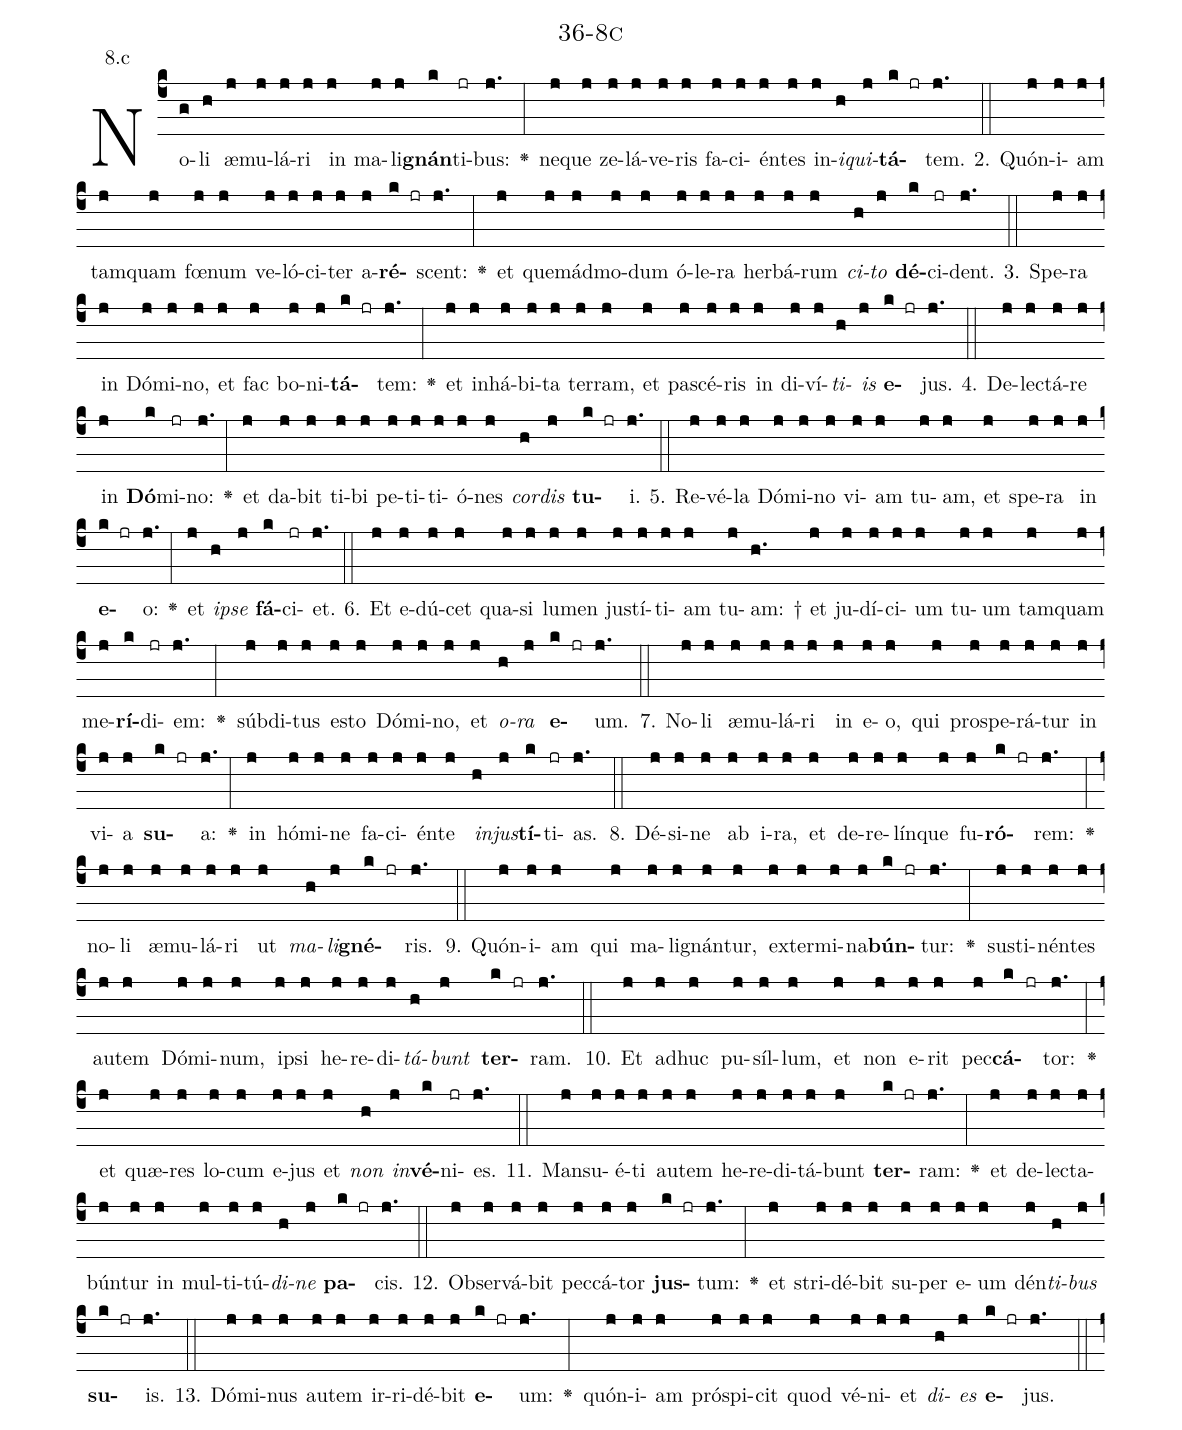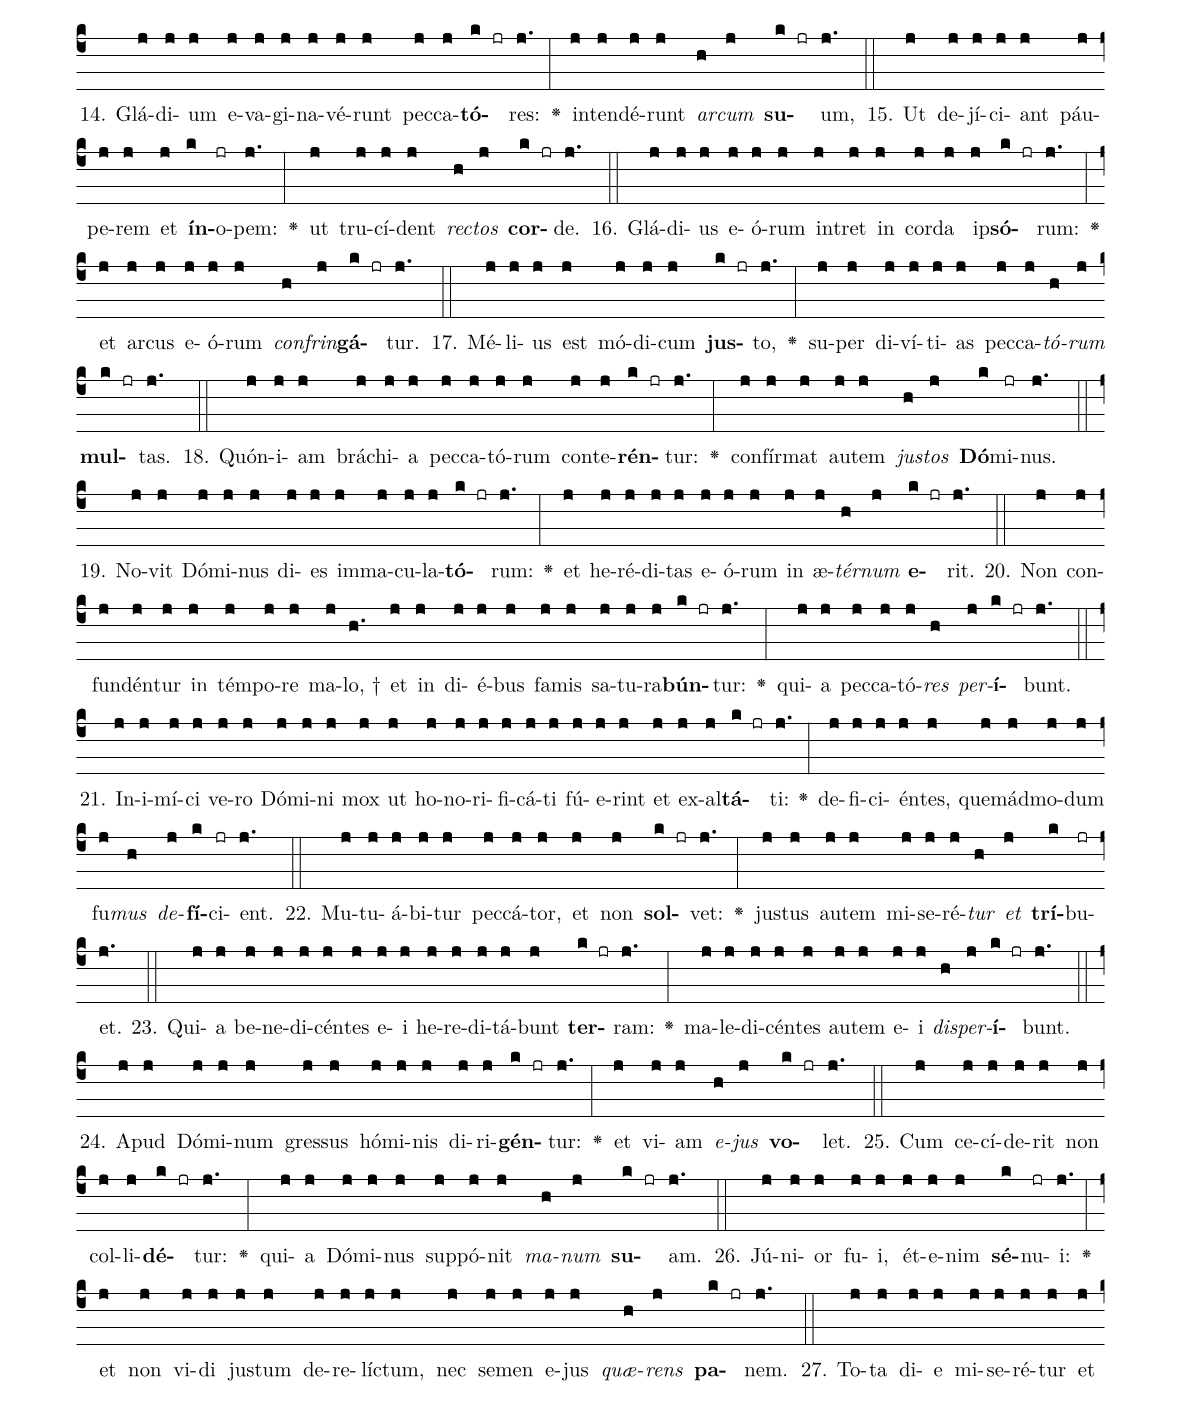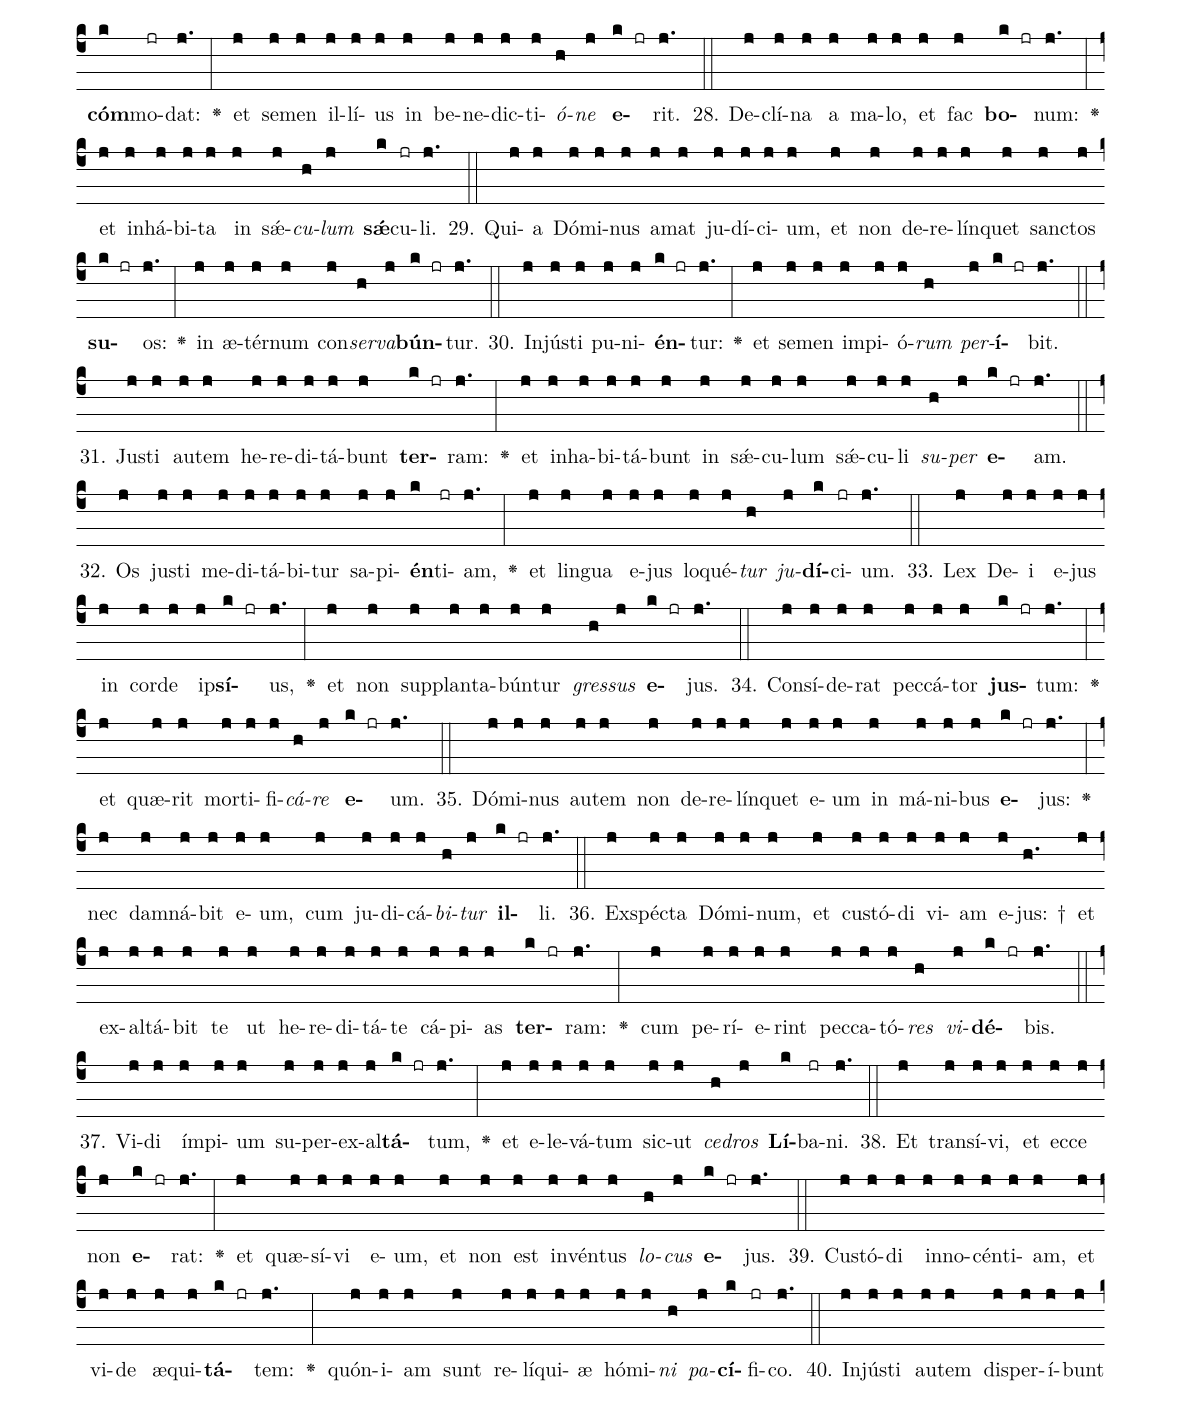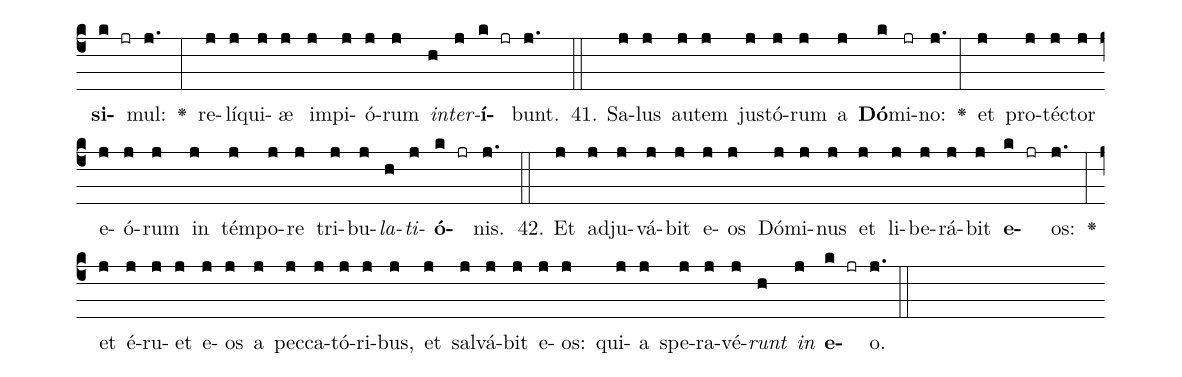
name: 36-8c;
annotation: 8.c;
%%
(c4)No(g)li(h) æ(j)mu(j)lá(j)ri(j) in(j) ma(j)li(j)<b>gnán</b>(k)ti(jr)bus:(j.) <v>\greheightstar</v>(:) ne(j)que(j) ze(j)lá(j)ve(j)ris(j) fa(j)ci(j)én(j)tes(j) in(j)<i>i</i>(h)<i>qui</i>(j)<b>tá</b>(k jr)tem.(j.) (::)
2. Quón(j)i(j)am(j) tam(j)quam(j) fœ(j)num(j) ve(j)ló(j)ci(j)ter(j) a(j)<b>ré</b>(k jr)scent:(j.) <v>\greheightstar</v>(:) et(j) quem(j)ád(j)mo(j)dum(j) ó(j)le(j)ra(j) her(j)bá(j)rum(j) <i>ci</i>(h)<i>to</i>(j) <b>dé</b>(k)ci(jr)dent.(j.) (::)
3. Spe(j)ra(j) in(j) Dó(j)mi(j)no,(j) et(j) fac(j) bo(j)ni(j)<b>tá</b>(k jr)tem:(j.) <v>\greheightstar</v>(:) et(j) in(j)há(j)bi(j)ta(j) ter(j)ram,(j) et(j) pa(j)scé(j)ris(j) in(j) di(j)ví(j)<i>ti</i>(h)<i>is</i>(j) <b>e</b>(k jr)jus.(j.) (::)
4. De(j)lec(j)tá(j)re(j) in(j) <b>Dó</b>(k)mi(jr)no:(j.) <v>\greheightstar</v>(:) et(j) da(j)bit(j) ti(j)bi(j) pe(j)ti(j)ti(j)ó(j)nes(j) <i>cor</i>(h)<i>dis</i>(j) <b>tu</b>(k jr)i.(j.) (::)
5. Re(j)vé(j)la(j) Dó(j)mi(j)no(j) vi(j)am(j) tu(j)am,(j) et(j) spe(j)ra(j) in(j) <b>e</b>(k jr)o:(j.) <v>\greheightstar</v>(:) et(j) <i>ip</i>(h)<i>se</i>(j) <b>fá</b>(k)ci(jr)et.(j.) (::)
6. Et(j) e(j)dú(j)cet(j) qua(j)si(j) lu(j)men(j) jus(j)tí(j)ti(j)am(j) tu(j)am: †(h.) et(j) ju(j)dí(j)ci(j)um(j) tu(j)um(j) tam(j)quam(j) me(j)<b>rí</b>(k)di(jr)em:(j.) <v>\greheightstar</v>(:) súb(j)di(j)tus(j) es(j)to(j) Dó(j)mi(j)no,(j) et(j) <i>o</i>(h)<i>ra</i>(j) <b>e</b>(k jr)um.(j.) (::)
7. No(j)li(j) æ(j)mu(j)lá(j)ri(j) in(j) e(j)o,(j) qui(j) pro(j)spe(j)rá(j)tur(j) in(j) vi(j)a(j) <b>su</b>(k jr)a:(j.) <v>\greheightstar</v>(:) in(j) hó(j)mi(j)ne(j) fa(j)ci(j)én(j)te(j) <i>in</i>(h)<i>jus</i>(j)<b>tí</b>(k)ti(jr)as.(j.) (::)
8. Dé(j)si(j)ne(j) ab(j) i(j)ra,(j) et(j) de(j)re(j)lín(j)que(j) fu(j)<b>ró</b>(k jr)rem:(j.) <v>\greheightstar</v>(:) no(j)li(j) æ(j)mu(j)lá(j)ri(j) ut(j) <i>ma</i>(h)<i>li</i>(j)<b>gné</b>(k jr)ris.(j.) (::)
9. Quón(j)i(j)am(j) qui(j) ma(j)li(j)gnán(j)tur,(j) ex(j)ter(j)mi(j)na(j)<b>bún</b>(k jr)tur:(j.) <v>\greheightstar</v>(:) sus(j)ti(j)nén(j)tes(j) au(j)tem(j) Dó(j)mi(j)num,(j) ip(j)si(j) he(j)re(j)di(j)<i>tá</i>(h)<i>bunt</i>(j) <b>ter</b>(k jr)ram.(j.) (::)
10. Et(j) ad(j)huc(j) pu(j)síl(j)lum,(j) et(j) non(j) e(j)rit(j) pec(j)<b>cá</b>(k jr)tor:(j.) <v>\greheightstar</v>(:) et(j) quæ(j)res(j) lo(j)cum(j) e(j)jus(j) et(j) <i>non</i>(h) <i>in</i>(j)<b>vé</b>(k)ni(jr)es.(j.) (::)
11. Man(j)su(j)é(j)ti(j) au(j)tem(j) he(j)re(j)di(j)tá(j)bunt(j) <b>ter</b>(k jr)ram:(j.) <v>\greheightstar</v>(:) et(j) de(j)lec(j)ta(j)bún(j)tur(j) in(j) mul(j)ti(j)tú(j)<i>di</i>(h)<i>ne</i>(j) <b>pa</b>(k jr)cis.(j.) (::)
12. Ob(j)ser(j)vá(j)bit(j) pec(j)cá(j)tor(j) <b>jus</b>(k jr)tum:(j.) <v>\greheightstar</v>(:) et(j) stri(j)dé(j)bit(j) su(j)per(j) e(j)um(j) dén(j)<i>ti</i>(h)<i>bus</i>(j) <b>su</b>(k jr)is.(j.) (::)
13. Dó(j)mi(j)nus(j) au(j)tem(j) ir(j)ri(j)dé(j)bit(j) <b>e</b>(k jr)um:(j.) <v>\greheightstar</v>(:) quón(j)i(j)am(j) pró(j)spi(j)cit(j) quod(j) vé(j)ni(j)et(j) <i>di</i>(h)<i>es</i>(j) <b>e</b>(k jr)jus.(j.) (::)
14. Glá(j)di(j)um(j) e(j)va(j)gi(j)na(j)vé(j)runt(j) pec(j)ca(j)<b>tó</b>(k jr)res:(j.) <v>\greheightstar</v>(:) in(j)ten(j)dé(j)runt(j) <i>ar</i>(h)<i>cum</i>(j) <b>su</b>(k jr)um,(j.) (::)
15. Ut(j) de(j)jí(j)ci(j)ant(j) páu(j)pe(j)rem(j) et(j) <b>ín</b>(k)o(jr)pem:(j.) <v>\greheightstar</v>(:) ut(j) tru(j)cí(j)dent(j) <i>rec</i>(h)<i>tos</i>(j) <b>cor</b>(k jr)de.(j.) (::)
16. Glá(j)di(j)us(j) e(j)ó(j)rum(j) in(j)tret(j) in(j) cor(j)da(j) ip(j)<b>só</b>(k jr)rum:(j.) <v>\greheightstar</v>(:) et(j) ar(j)cus(j) e(j)ó(j)rum(j) <i>con</i>(h)<i>frin</i>(j)<b>gá</b>(k jr)tur.(j.) (::)
17. Mé(j)li(j)us(j) est(j) mó(j)di(j)cum(j) <b>jus</b>(k jr)to,(j.) <v>\greheightstar</v>(:) su(j)per(j) di(j)ví(j)ti(j)as(j) pec(j)ca(j)<i>tó</i>(h)<i>rum</i>(j) <b>mul</b>(k jr)tas.(j.) (::)
18. Quón(j)i(j)am(j) brá(j)chi(j)a(j) pec(j)ca(j)tó(j)rum(j) con(j)te(j)<b>rén</b>(k jr)tur:(j.) <v>\greheightstar</v>(:) con(j)fír(j)mat(j) au(j)tem(j) <i>jus</i>(h)<i>tos</i>(j) <b>Dó</b>(k)mi(jr)nus.(j.) (::)
19. No(j)vit(j) Dó(j)mi(j)nus(j) di(j)es(j) im(j)ma(j)cu(j)la(j)<b>tó</b>(k jr)rum:(j.) <v>\greheightstar</v>(:) et(j) he(j)ré(j)di(j)tas(j) e(j)ó(j)rum(j) in(j) æ(j)<i>tér</i>(h)<i>num</i>(j) <b>e</b>(k jr)rit.(j.) (::)
20. Non(j) con(j)fun(j)dén(j)tur(j) in(j) tém(j)po(j)re(j) ma(j)lo, †(h.) et(j) in(j) di(j)é(j)bus(j) fa(j)mis(j) sa(j)tu(j)ra(j)<b>bún</b>(k jr)tur:(j.) <v>\greheightstar</v>(:) qui(j)a(j) pec(j)ca(j)tó(j)<i>res</i>(h) <i>per</i>(j)<b>í</b>(k jr)bunt.(j.) (::)
21. In(j)i(j)mí(j)ci(j) ve(j)ro(j) Dó(j)mi(j)ni(j) mox(j) ut(j) ho(j)no(j)ri(j)fi(j)cá(j)ti(j) fú(j)e(j)rint(j) et(j) ex(j)al(j)<b>tá</b>(k jr)ti:(j.) <v>\greheightstar</v>(:) de(j)fi(j)ci(j)én(j)tes,(j) quem(j)ád(j)mo(j)dum(j) fu(j)<i>mus</i>(h) <i>de</i>(j)<b>fí</b>(k)ci(jr)ent.(j.) (::)
22. Mu(j)tu(j)á(j)bi(j)tur(j) pec(j)cá(j)tor,(j) et(j) non(j) <b>sol</b>(k jr)vet:(j.) <v>\greheightstar</v>(:) jus(j)tus(j) au(j)tem(j) mi(j)se(j)ré(j)<i>tur</i>(h) <i>et</i>(j) <b>trí</b>(k)bu(jr)et.(j.) (::)
23. Qui(j)a(j) be(j)ne(j)di(j)cén(j)tes(j) e(j)i(j) he(j)re(j)di(j)tá(j)bunt(j) <b>ter</b>(k jr)ram:(j.) <v>\greheightstar</v>(:) ma(j)le(j)di(j)cén(j)tes(j) au(j)tem(j) e(j)i(j) <i>dis</i>(h)<i>per</i>(j)<b>í</b>(k jr)bunt.(j.) (::)
24. A(j)pud(j) Dó(j)mi(j)num(j) gres(j)sus(j) hó(j)mi(j)nis(j) di(j)ri(j)<b>gén</b>(k jr)tur:(j.) <v>\greheightstar</v>(:) et(j) vi(j)am(j) <i>e</i>(h)<i>jus</i>(j) <b>vo</b>(k jr)let.(j.) (::)
25. Cum(j) ce(j)cí(j)de(j)rit(j) non(j) col(j)li(j)<b>dé</b>(k jr)tur:(j.) <v>\greheightstar</v>(:) qui(j)a(j) Dó(j)mi(j)nus(j) sup(j)pó(j)nit(j) <i>ma</i>(h)<i>num</i>(j) <b>su</b>(k jr)am.(j.) (::)
26. Jú(j)ni(j)or(j) fu(j)i,(j) ét(j)e(j)nim(j) <b>sé</b>(k)nu(jr)i:(j.) <v>\greheightstar</v>(:) et(j) non(j) vi(j)di(j) jus(j)tum(j) de(j)re(j)líc(j)tum,(j) nec(j) se(j)men(j) e(j)jus(j) <i>quæ</i>(h)<i>rens</i>(j) <b>pa</b>(k jr)nem.(j.) (::)
27. To(j)ta(j) di(j)e(j) mi(j)se(j)ré(j)tur(j) et(j) <b>cóm</b>(k)mo(jr)dat:(j.) <v>\greheightstar</v>(:) et(j) se(j)men(j) il(j)lí(j)us(j) in(j) be(j)ne(j)dic(j)ti(j)<i>ó</i>(h)<i>ne</i>(j) <b>e</b>(k jr)rit.(j.) (::)
28. De(j)clí(j)na(j) a(j) ma(j)lo,(j) et(j) fac(j) <b>bo</b>(k jr)num:(j.) <v>\greheightstar</v>(:) et(j) in(j)há(j)bi(j)ta(j) in(j) sǽ(j)<i>cu</i>(h)<i>lum</i>(j) <b>sǽ</b>(k)cu(jr)li.(j.) (::)
29. Qui(j)a(j) Dó(j)mi(j)nus(j) a(j)mat(j) ju(j)dí(j)ci(j)um,(j) et(j) non(j) de(j)re(j)lín(j)quet(j) sanc(j)tos(j) <b>su</b>(k jr)os:(j.) <v>\greheightstar</v>(:) in(j) æ(j)tér(j)num(j) con(j)<i>ser</i>(h)<i>va</i>(j)<b>bún</b>(k jr)tur.(j.) (::)
30. In(j)jús(j)ti(j) pu(j)ni(j)<b>én</b>(k jr)tur:(j.) <v>\greheightstar</v>(:) et(j) se(j)men(j) im(j)pi(j)ó(j)<i>rum</i>(h) <i>per</i>(j)<b>í</b>(k jr)bit.(j.) (::)
31. Jus(j)ti(j) au(j)tem(j) he(j)re(j)di(j)tá(j)bunt(j) <b>ter</b>(k jr)ram:(j.) <v>\greheightstar</v>(:) et(j) in(j)ha(j)bi(j)tá(j)bunt(j) in(j) sǽ(j)cu(j)lum(j) sǽ(j)cu(j)li(j) <i>su</i>(h)<i>per</i>(j) <b>e</b>(k jr)am.(j.) (::)
32. Os(j) jus(j)ti(j) me(j)di(j)tá(j)bi(j)tur(j) sa(j)pi(j)<b>én</b>(k)ti(jr)am,(j.) <v>\greheightstar</v>(:) et(j) lin(j)gua(j) e(j)jus(j) lo(j)qué(j)<i>tur</i>(h) <i>ju</i>(j)<b>dí</b>(k)ci(jr)um.(j.) (::)
33. Lex(j) De(j)i(j) e(j)jus(j) in(j) cor(j)de(j) ip(j)<b>sí</b>(k jr)us,(j.) <v>\greheightstar</v>(:) et(j) non(j) sup(j)plan(j)ta(j)bún(j)tur(j) <i>gres</i>(h)<i>sus</i>(j) <b>e</b>(k jr)jus.(j.) (::)
34. Con(j)sí(j)de(j)rat(j) pec(j)cá(j)tor(j) <b>jus</b>(k jr)tum:(j.) <v>\greheightstar</v>(:) et(j) quæ(j)rit(j) mor(j)ti(j)fi(j)<i>cá</i>(h)<i>re</i>(j) <b>e</b>(k jr)um.(j.) (::)
35. Dó(j)mi(j)nus(j) au(j)tem(j) non(j) de(j)re(j)lín(j)quet(j) e(j)um(j) in(j) má(j)ni(j)bus(j) <b>e</b>(k jr)jus:(j.) <v>\greheightstar</v>(:) nec(j) dam(j)ná(j)bit(j) e(j)um,(j) cum(j) ju(j)di(j)cá(j)<i>bi</i>(h)<i>tur</i>(j) <b>il</b>(k jr)li.(j.) (::)
36. Ex(j)spéc(j)ta(j) Dó(j)mi(j)num,(j) et(j) cus(j)tó(j)di(j) vi(j)am(j) e(j)jus: †(h.) et(j) ex(j)al(j)tá(j)bit(j) te(j) ut(j) he(j)re(j)di(j)tá(j)te(j) cá(j)pi(j)as(j) <b>ter</b>(k jr)ram:(j.) <v>\greheightstar</v>(:) cum(j) pe(j)rí(j)e(j)rint(j) pec(j)ca(j)tó(j)<i>res</i>(h) <i>vi</i>(j)<b>dé</b>(k jr)bis.(j.) (::)
37. Vi(j)di(j) ím(j)pi(j)um(j) su(j)per(j)ex(j)al(j)<b>tá</b>(k jr)tum,(j.) <v>\greheightstar</v>(:) et(j) e(j)le(j)vá(j)tum(j) sic(j)ut(j) <i>ce</i>(h)<i>dros</i>(j) <b>Lí</b>(k)ba(jr)ni.(j.) (::)
38. Et(j) trans(j)í(j)vi,(j) et(j) ec(j)ce(j) non(j) <b>e</b>(k jr)rat:(j.) <v>\greheightstar</v>(:) et(j) quæ(j)sí(j)vi(j) e(j)um,(j) et(j) non(j) est(j) in(j)vén(j)tus(j) <i>lo</i>(h)<i>cus</i>(j) <b>e</b>(k jr)jus.(j.) (::)
39. Cus(j)tó(j)di(j) in(j)no(j)cén(j)ti(j)am,(j) et(j) vi(j)de(j) æ(j)qui(j)<b>tá</b>(k jr)tem:(j.) <v>\greheightstar</v>(:) quón(j)i(j)am(j) sunt(j) re(j)lí(j)qui(j)æ(j) hó(j)mi(j)<i>ni</i>(h) <i>pa</i>(j)<b>cí</b>(k)fi(jr)co.(j.) (::)
40. In(j)jús(j)ti(j) au(j)tem(j) dis(j)per(j)í(j)bunt(j) <b>si</b>(k jr)mul:(j.) <v>\greheightstar</v>(:) re(j)lí(j)qui(j)æ(j) im(j)pi(j)ó(j)rum(j) <i>in</i>(h)<i>ter</i>(j)<b>í</b>(k jr)bunt.(j.) (::)
41. Sa(j)lus(j) au(j)tem(j) jus(j)tó(j)rum(j) a(j) <b>Dó</b>(k)mi(jr)no:(j.) <v>\greheightstar</v>(:) et(j) pro(j)téc(j)tor(j) e(j)ó(j)rum(j) in(j) tém(j)po(j)re(j) tri(j)bu(j)<i>la</i>(h)<i>ti</i>(j)<b>ó</b>(k jr)nis.(j.) (::)
42. Et(j) ad(j)ju(j)vá(j)bit(j) e(j)os(j) Dó(j)mi(j)nus(j) et(j) li(j)be(j)rá(j)bit(j) <b>e</b>(k jr)os:(j.) <v>\greheightstar</v>(:) et(j) é(j)ru(j)et(j) e(j)os(j) a(j) pec(j)ca(j)tó(j)ri(j)bus,(j) et(j) sal(j)vá(j)bit(j) e(j)os:(j) qui(j)a(j) spe(j)ra(j)vé(j)<i>runt</i>(h) <i>in</i>(j) <b>e</b>(k jr)o.(j.) (::)
